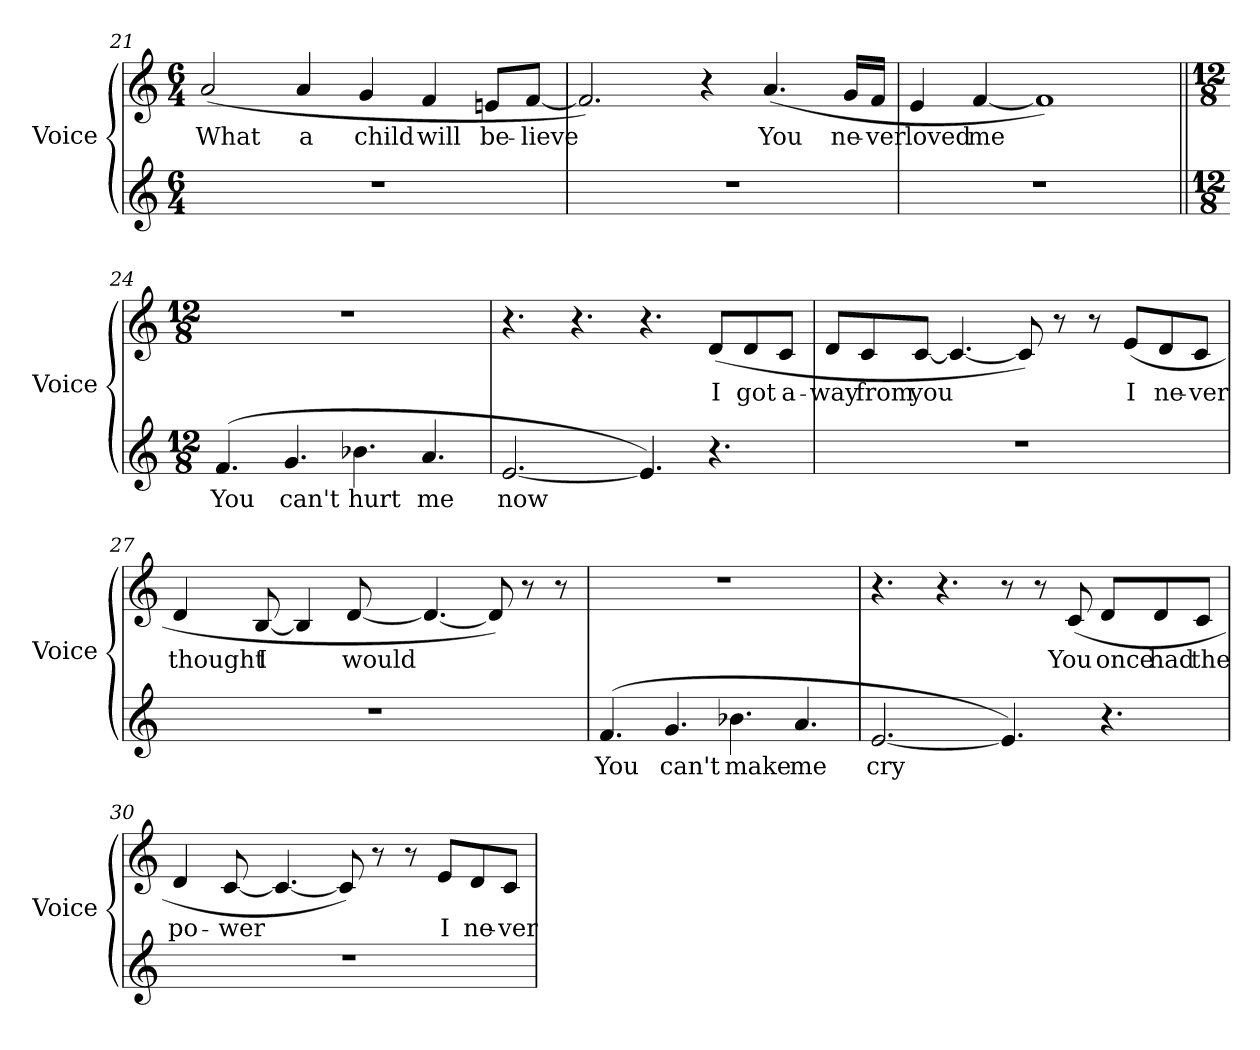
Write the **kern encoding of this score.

**kern	**text	**kern	**text
*part2	*part2	*part1	*part1
*staff2	*staff2	*staff1	*staff1
*I"Voice	*	*I"Voice	*
*I'Voice	*	*I'Voice	*
*clefG2	*	*clefG2	*
*k[]	*	*k[]	*
*C:	*	*C:	*
*M6/4	*	*M6/4	*
=21	=21	=21	=21
!LO:N:vis=1	!	!	!
!	!	!	!LO:LY:b:color=#000000
1.r	.	(2ai/	What
!	!	!	!LO:LY:b:color=#000000
.	.	4ai/	a
!	!	!	!LO:LY:b:color=#000000
.	.	4gi/	child
!	!	!	!LO:LY:b:color=#000000
.	.	4fi/	will
!	!	!	!LO:LY:b:color=#000000
.	.	8eni/L	be-
!	!	!	!LO:LY:b:color=#000000
.	.	[8fi/J	-lieve
=22	=22	=22	=22
!LO:N:vis=1	!	!	!
1.r	.	2.fi/])	.
.	.	4r	.
!	!	!	!LO:LY:b:color=#000000
.	.	(4.ai/	You
!	!	!	!LO:LY:b:color=#000000
.	.	16gi/LL	ne-
!	!	!	!LO:LY:b:color=#000000
.	.	16fi/JJ	-ver
=23	=23	=23	=23
!LO:N:vis=1	!	!	!
!	!	!	!LO:LY:b:color=#000000
1.r	.	4ei/	loved
!	!	!	!LO:LY:b:color=#000000
.	.	[4fi/	me
.	.	1fi])	.
!!LO:PB:g=z
=24||	=24||	=24||	=24||
*M12/8	*	*M12/8	*
!	!LO:LY:b:color=#000000	!LO:N:vis=1	!
(4.fi/	You	1.r	.
!	!LO:LY:b:color=#000000	!	!
4.gi/	can't	.	.
!	!LO:LY:b:color=#000000	!	!
4.b-Xi\	hurt	.	.
!	!LO:LY:b:color=#000000	!	!
4.ai/	me	.	.
=25	=25	=25	=25
!	!LO:LY:b:color=#000000	!	!
[2.ei/	now	4.r	.
.	.	4.r	.
4.ei/])	.	4.r	.
!	!	!	!LO:LY:b:color=#000000
4.r	.	(8di/L	I
!	!	!	!LO:LY:b:color=#000000
.	.	8di/	got
!	!	!	!LO:LY:b:color=#000000
.	.	8ci/J	a-
=26	=26	=26	=26
!LO:N:vis=1	!	!	!
!	!	!	!LO:LY:b:color=#000000
1.r	.	8di/L	-way
!	!	!	!LO:LY:b:color=#000000
.	.	8ci/	from
!	!	!	!LO:LY:b:color=#000000
.	.	[8ci/J	you
.	.	4.ci/_	.
.	.	8ci/])	.
.	.	8r	.
.	.	8r	.
!	!	!	!LO:LY:b:color=#000000
.	.	(8ei/L	I
!	!	!	!LO:LY:b:color=#000000
.	.	8di/	ne-
!	!	!	!LO:LY:b:color=#000000
.	.	8ci/J	-ver
!!LO:LB:g=z
=27	=27	=27	=27
!LO:N:vis=1	!	!	!
!	!	!	!LO:LY:b:color=#000000
1.r	.	4di/	thought
!	!	!	!LO:LY:b:color=#000000
.	.	[8Bi/	I
.	.	4Bi/]	.
!	!	!	!LO:LY:b:color=#000000
.	.	[8di/	would
.	.	4.di/_	.
.	.	8di/])	.
.	.	8r	.
.	.	8r	.
=28	=28	=28	=28
!	!LO:LY:b:color=#000000	!LO:N:vis=1	!
(4.fi/	You	1.r	.
!	!LO:LY:b:color=#000000	!	!
4.gi/	can't	.	.
!	!LO:LY:b:color=#000000	!	!
4.b-Xi\	make	.	.
!	!LO:LY:b:color=#000000	!	!
4.ai/	me	.	.
=29	=29	=29	=29
!	!LO:LY:b:color=#000000	!	!
[2.ei/	cry	4.r	.
.	.	4.r	.
4.ei/])	.	8r	.
.	.	8r	.
!	!	!	!LO:LY:b:color=#000000
.	.	(8ci/	You
!	!	!	!LO:LY:b:color=#000000
4.r	.	8di/L	once
!	!	!	!LO:LY:b:color=#000000
.	.	8di/	had
!	!	!	!LO:LY:b:color=#000000
.	.	8ci/J	the
!!LO:LB:g=z
=30	=30	=30	=30
!LO:N:vis=1	!	!	!
!	!	!	!LO:LY:b:color=#000000
1.r	.	4di/	po-
!	!	!	!LO:LY:b:color=#000000
.	.	[8ci/	-wer
.	.	4.ci/_	.
.	.	8ci/])	.
.	.	8r	.
.	.	8r	.
!	!	!	!LO:LY:b:color=#000000
.	.	8ei/L	I
!	!	!	!LO:LY:b:color=#000000
.	.	8di/	ne-
!	!	!	!LO:LY:b:color=#000000
.	.	8ci/J	-ver
=	=	=	=
*-	*-	*-	*-
